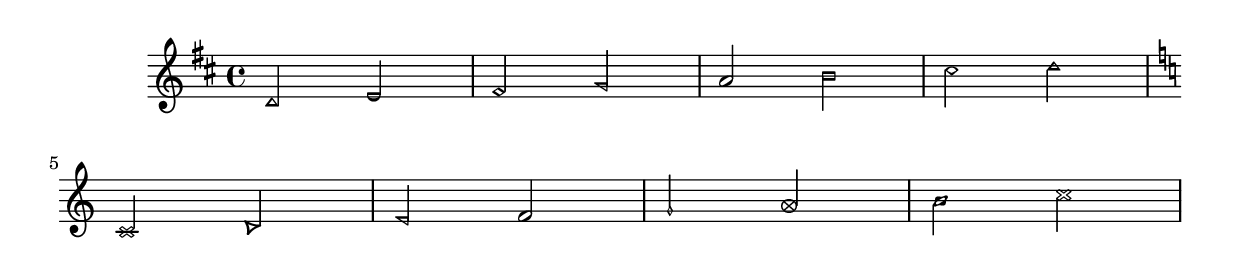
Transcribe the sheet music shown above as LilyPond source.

%% DO NOT EDIT this file manually; it was automatically
%% generated from the LilyPond Snippet Repository
%% (http://lsr.di.unimi.it).
%%
%% Make any changes in the LSR itself, or in
%% `Documentation/snippets/new/`, then run
%% `scripts/auxiliar/makelsr.pl`.
%%
%% This file is in the public domain.

\version "2.24.0"

\header {
  lsrtags = "editorial-annotations, pitches"

  texidoc = "
The @code{shapeNoteStyles} property can be used to define various note
head styles for each step of the scale (as set by the key signature or
the @code{tonic} property).

This property requires a set of symbols, which can be purely arbitrary
(geometrical expressions such as @code{triangle}, @code{cross}, and
@code{xcircle} are allowed) or based on old American engraving
tradition (some latin note names are also allowed).

That said, to imitate old American song books, there are several
predefined note head styles available through shortcut commands such as
@code{\\aikenHeads} or @code{\\sacredHarpHeads}.

This example shows different ways to obtain shape note heads, and
demonstrates the ability to transpose a melody without losing the
correspondence between harmonic functions and note head styles.
"

  doctitle = "Applying note head styles depending on the step of the scale"
} % begin verbatim


fragment = {
  \key c \major
  c2 d
  e2 f
  g2 a
  b2 c
}

\new Staff {
  \transpose c d
  \relative c' {
    \set shapeNoteStyles = ##(do re mi fa
                               #f la ti)
    \fragment
  }

  \break

  \relative c' {
    \set shapeNoteStyles = ##(cross triangle fa #f
                               mensural xcircle diamond)
    \fragment
  }
}
